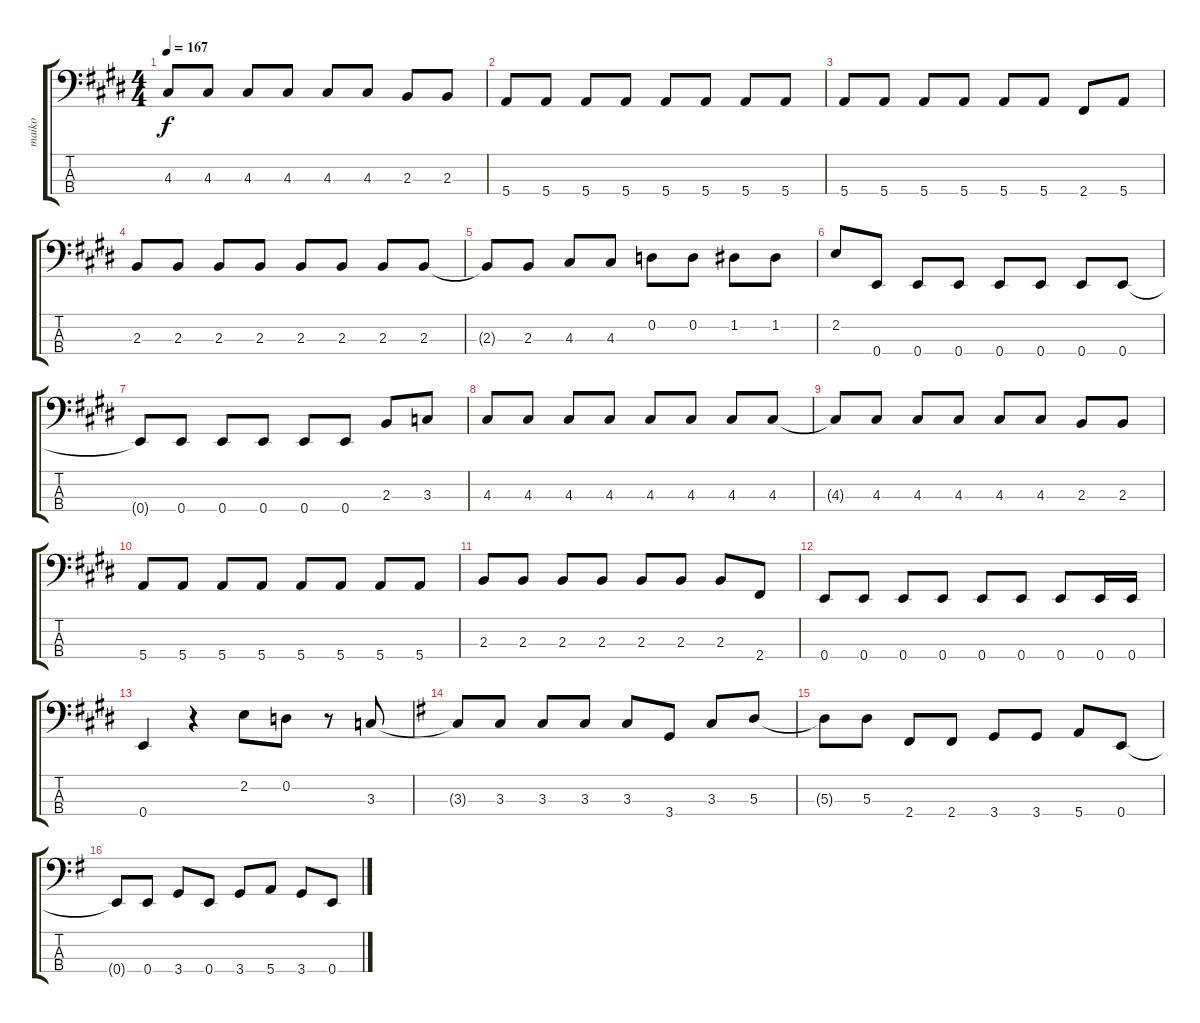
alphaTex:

\track ("maiko" "maiko") {instrument electricbassfinger}
\staff {score tabs}
\tuning (G2 D2 A1 E1) {hide}
\ts (4 4)
\tempo 167
\clef f4
\ks c#minor
4.3{t}.8{dy f} 4.3.8 4.3.8 4.3.8 4.3.8 4.3.8 2.3.8 2.3.8 |
5.4.8 5.4.8 5.4.8 5.4.8 5.4.8 5.4.8 5.4.8 5.4.8 |
5.4.8 5.4.8 5.4.8 5.4.8 5.4.8 5.4.8 2.4.8 5.4.8 |
2.3.8 2.3.8 2.3.8 2.3.8 2.3.8 2.3.8 2.3.8 2.3.8 |
2.3{t}.8 2.3.8 4.3.8 4.3.8 0.2.8 0.2.8 1.2.8 1.2.8 |
2.2.8 0.4.8 0.4.8 0.4.8 0.4.8 0.4.8 0.4.8 0.4.8 |
0.4{t}.8 0.4.8 0.4.8 0.4.8 0.4.8 0.4.8 2.3.8 3.3.8 |
4.3.8 4.3.8 4.3.8 4.3.8 4.3.8 4.3.8 4.3.8 4.3.8 |
4.3{t}.8 4.3.8 4.3.8 4.3.8 4.3.8 4.3.8 2.3.8 2.3.8 |
5.4.8 5.4.8 5.4.8 5.4.8 5.4.8 5.4.8 5.4.8 5.4.8 |
2.3.8 2.3.8 2.3.8 2.3.8 2.3.8 2.3.8 2.3.8 2.4.8 |
0.4.8 0.4.8 0.4.8 0.4.8 0.4.8 0.4.8 0.4.8 0.4.16 0.4.16 |
0.4.4 r.4 2.2.8 0.2.8 r.8 3.3.8 |
\ks eminor
3.3{t}.8 3.3.8 3.3.8 3.3.8 3.3.8 3.4.8 3.3.8 5.3.8 |
5.3{t}.8 5.3.8 2.4.8 2.4.8 3.4.8 3.4.8 5.4.8 0.4.8 |
0.4{t}.8 0.4.8 3.4.8 0.4.8 3.4.8 5.4.8 3.4.8 0.4.8
